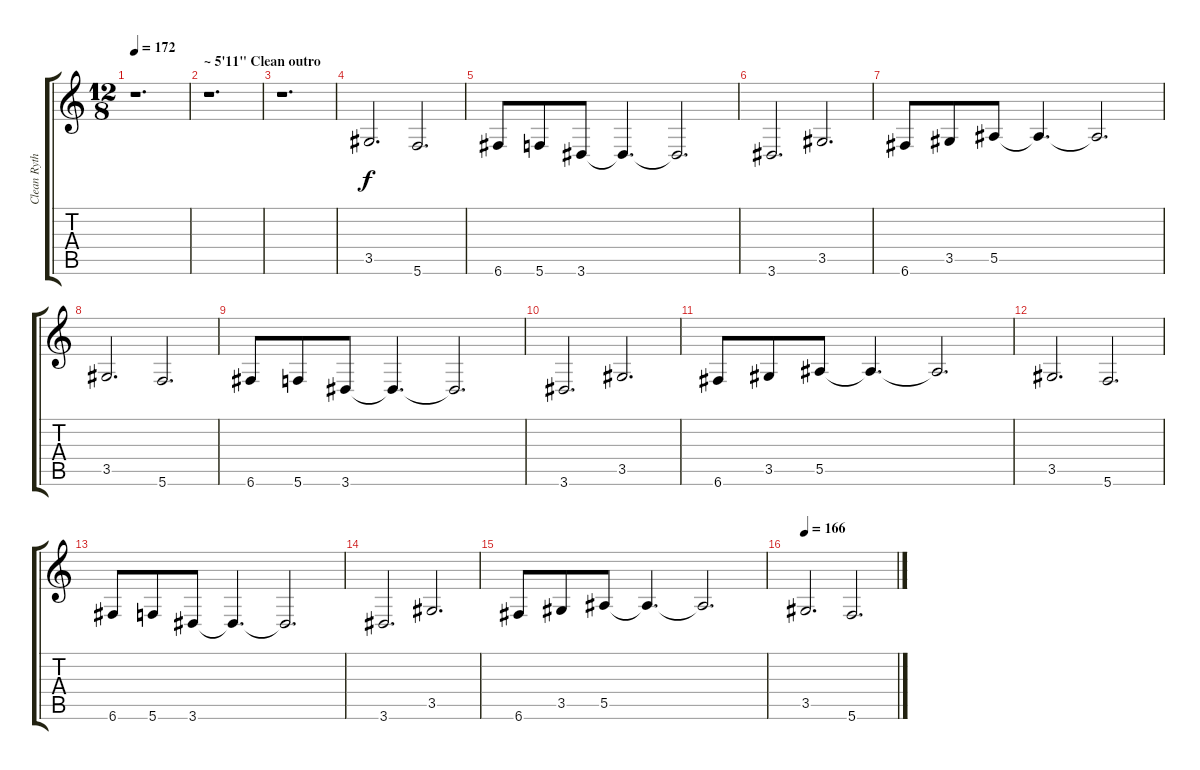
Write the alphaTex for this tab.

\track ("Clean Rythm/Lead - Alex Kautz" "Clean Ryth") {instrument electricguitarjazz}
\staff {score tabs}
\tuning (C4 G3 Eb3 Bb2 F2 C2) {hide}
\ts (12 8)
\tempo 172
\clef g2
\ks c
r.1{d dy mf} |
\section ("" "~ 5'11\" Clean outro")
r.1{d} |
r.1{d} |
3.5.2{d dy f} 5.6.2{d} |
6.6.8 5.6.8 3.6.8 3.6{t}.4{d} 3.6{t}.2{d} |
3.6.2{d} 3.5.2{d} |
6.6.8 3.5.8 5.5.8 5.5{t}.4{d} 5.5{t}.2{d} |
3.5.2{d} 5.6.2{d} |
6.6.8 5.6.8 3.6.8 3.6{t}.4{d} 3.6{t}.2{d} |
3.6.2{d} 3.5.2{d} |
6.6.8 3.5.8 5.5.8 5.5{t}.4{d} 5.5{t}.2{d} |
3.5.2{d} 5.6.2{d} |
6.6.8 5.6.8 3.6.8 3.6{t}.4{d} 3.6{t}.2{d} |
3.6.2{d} 3.5.2{d} |
6.6.8 3.5.8 5.5.8 5.5{t}.4{d} 5.5{t}.2{d} |
\tempo 166
3.5.2{d} 5.6.2{d}
